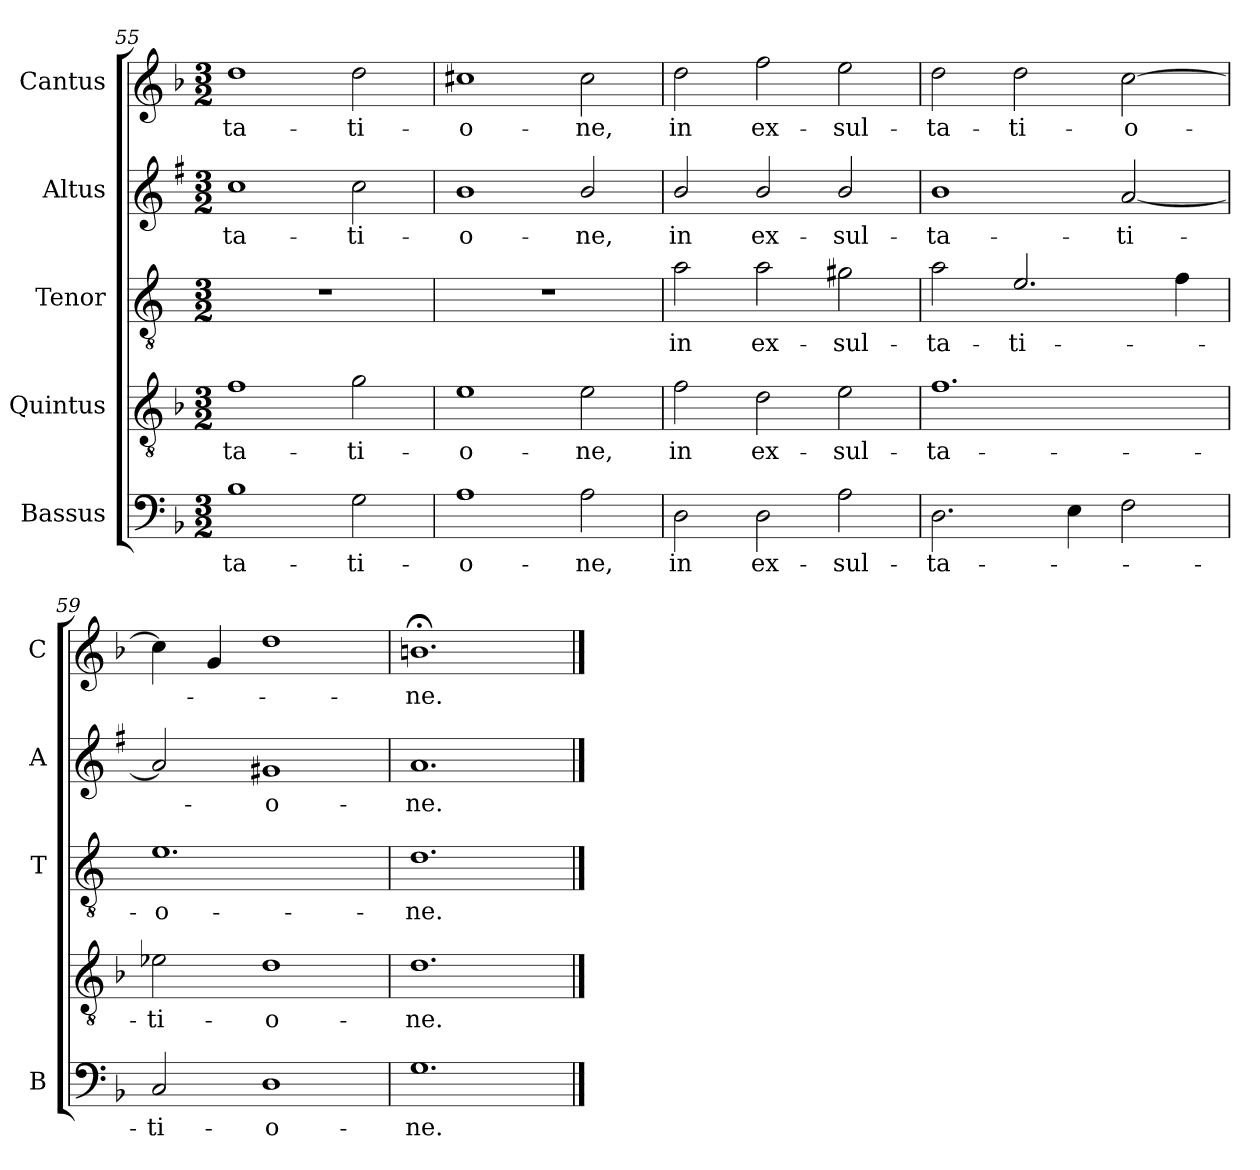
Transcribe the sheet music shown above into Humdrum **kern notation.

**kern	**text	**kern	**text	**kern	**text	**kern	**text	**kern	**text
*part5	*part5	*part4	*part4	*part3	*part3	*part2	*part2	*part1	*part1
*staff5	*staff5	*staff4	*staff4	*staff3	*staff3	*staff2	*staff2	*staff1	*staff1
*I"Bassus	*	*I"Quintus	*	*I"Tenor	*	*I"Altus	*	*I"Cantus	*
*I'B	*	*	*	*I'T	*	*I'A	*	*I'C	*
*clefF4	*	*clefGv2	*	*clefGv2	*	*clefG2	*	*clefG2	*
*	*	*	*	*ITrd4c7	*	*ITrd1c2	*	*	*
*k[b-]	*	*k[b-]	*	*k[b-]	*	*k[b-]	*	*k[b-]	*
*F:	*	*F:	*	*F:	*	*F:	*	*F:	*
*M3/2	*	*M3/2	*	*M3/2	*	*M3/2	*	*M3/2	*
=55	=55	=55	=55	=55	=55	=55	=55	=55	=55
!	!LO:LY:b	!	!LO:LY:b	!	!	!	!LO:LY:b	!	!LO:LY:b
1B-	-ta-	1f	-ta-	1.r	.	1b-	-ta-	1dd	-ta-
!	!LO:LY:b	!	!LO:LY:b	!	!	!	!LO:LY:b	!	!LO:LY:b
2G\	-ti-	2g\	-ti-	.	.	2b-\	-ti-	2dd\	-ti-
=56	=56	=56	=56	=56	=56	=56	=56	=56	=56
!	!LO:LY:b	!	!LO:LY:b	!	!	!	!LO:LY:b	!	!LO:LY:b
1A	-o-	1e	-o-	1.r	.	1a	-o-	1cc#X	-o-
!	!LO:LY:b	!	!LO:LY:b	!	!	!	!LO:LY:b	!	!LO:LY:b
2A\	-ne,	2e\	-ne,	.	.	2a/	-ne,	2cc#\	-ne,
=57	=57	=57	=57	=57	=57	=57	=57	=57	=57
!	!LO:LY:b	!	!LO:LY:b	!	!LO:LY:b	!	!LO:LY:b	!	!LO:LY:b
2D\	in	2f\	in	2d\	in	2a/	in	2dd\	in
!	!LO:LY:b	!	!LO:LY:b	!	!LO:LY:b	!	!LO:LY:b	!	!LO:LY:b
2D\	ex-	2d\	ex-	2d\	ex-	2a/	ex-	2ff\	ex-
!	!LO:LY:b	!	!LO:LY:b	!	!LO:LY:b	!	!LO:LY:b	!	!LO:LY:b
2A\	-sul-	2e\	-sul-	2c#X\	-sul-	2a/	-sul-	2ee\	-sul-
=58	=58	=58	=58	=58	=58	=58	=58	=58	=58
!	!LO:LY:b	!	!LO:LY:b	!	!LO:LY:b	!	!LO:LY:b	!	!LO:LY:b
2.D\	-ta-	1.f	-ta-	2d\	-ta-	1a	-ta-	2dd\	-ta-
!	!	!	!	!	!LO:LY:b	!	!	!	!LO:LY:b
.	.	.	.	2.A/	-ti-	.	.	2dd\	-ti-
4E\	.	.	.	.	.	.	.	.	.
!	!	!	!	!	!	!	!LO:LY:b	!	!LO:LY:b
2F\	.	.	.	.	.	[2g/	-ti-	[2cc\	-o-
.	.	.	.	4B-\	.	.	.	.	.
=59	=59	=59	=59	=59	=59	=59	=59	=59	=59
!	!LO:LY:b	!	!LO:LY:b	!	!LO:LY:b	!	!	!	!
2C/	-ti-	2e-X\	-ti-	1.A	-o-	2g/]	.	4cc\]	.
.	.	.	.	.	.	.	.	4g/	.
!	!LO:LY:b	!	!LO:LY:b	!	!	!	!LO:LY:b	!	!
1D	-o-	1d	-o-	.	.	1f#X	-o-	1dd	.
=60	=60	=60	=60	=60	=60	=60	=60	=60	=60
!	!LO:LY:b	!	!LO:LY:b	!	!LO:LY:b	!	!LO:LY:b	!	!LO:LY:b
1.G	-ne.	1.d	-ne.	1.G	-ne.	1.g	-ne.	1.bn;<	-ne.
==	==	==	==	==	==	==	==	==	==
*-	*-	*-	*-	*-	*-	*-	*-	*-	*-
